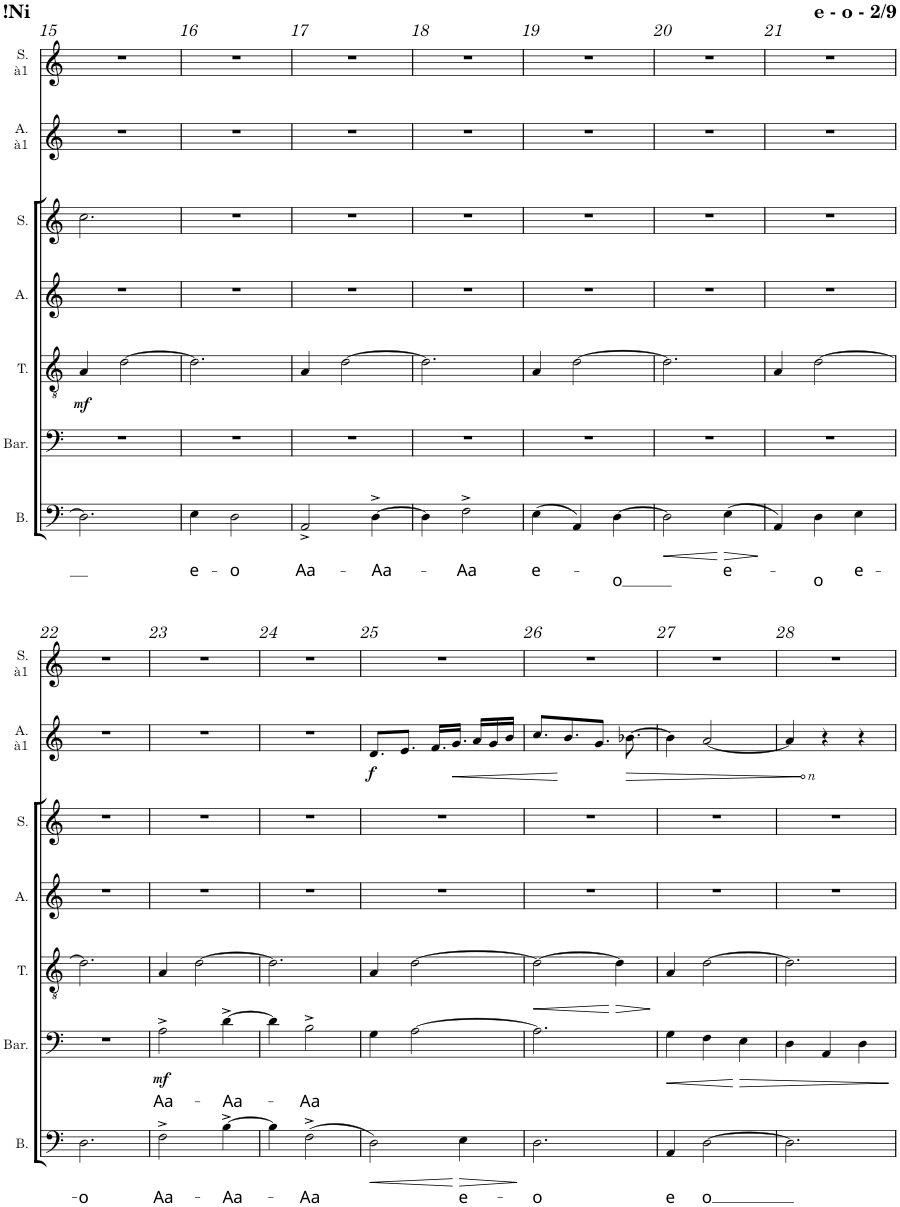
**kern	**text	**dynam	**kern	**text	**dynam	**kern	**dynam	**kern	**kern	**kern	**dynam	**kern
*part7	*part7	*part7	*part6	*part6	*part6	*part5	*part5	*part4	*part3	*part2	*part2	*part1
*staff7	*staff7	*staff7	*staff6	*staff6	*staff6	*staff5	*staff5	*staff4	*staff3	*staff2	*staff2	*staff1
*I"Bass	*	*	*I"Baritone	*	*	*I"Tenor	*	*I"Alto	*I"Soprano	*I"Alto S	*	*I"Soprano S
*I'B.	*	*	*I'Bar.	*	*	*I'T.	*	*I'A.	*I'S.	*I'A. à1	*	*I'S. à1
!!LO:PB:g=z
*clefF4	*	*	*clefF4	*	*	*clefGv2	*	*clefG2	*clefG2	*clefG2	*	*clefG2
*k[]	*	*	*k[]	*	*	*k[]	*	*k[]	*k[]	*k[]	*	*k[]
*M3/4	*	*	*M3/4	*	*	*M3/4	*	*M3/4	*M3/4	*M3/4	*	*M3/4
=15	=15	=15	=15	=15	=15	=15	=15	=15	=15	=15	=15	=15
!	!	!	!	!	!	!	!LO:DY:b	!	!	!	!	!
2.D\]	.	.	2.r	.	.	4A/	mf	2.r	2.cc\	2.r	.	2.r
.	.	.	.	.	.	[2d\	.	.	.	.	.	.
=16	=16	=16	=16	=16	=16	=16	=16	=16	=16	=16	=16	=16
!	!LO:LY:b	!	!	!	!	!	!	!	!	!	!	!
4E\	e-	.	2.r	.	.	2.d\]	.	2.r	2.r	2.r	.	2.r
!	!LO:LY:b	!	!	!	!	!	!	!	!	!	!	!
2D\	-o	.	.	.	.	.	.	.	.	.	.	.
=17	=17	=17	=17	=17	=17	=17	=17	=17	=17	=17	=17	=17
!	!LO:LY:b	!	!	!	!	!	!	!	!	!	!	!
2AA^/	Aa-	.	2.r	.	.	4A/	.	2.r	2.r	2.r	.	2.r
.	.	.	.	.	.	[2d\	.	.	.	.	.	.
!	!LO:LY:b	!	!	!	!	!	!	!	!	!	!	!
[4D^\	-Aa-	.	.	.	.	.	.	.	.	.	.	.
=18	=18	=18	=18	=18	=18	=18	=18	=18	=18	=18	=18	=18
4D\]	.	.	2.r	.	.	2.d\]	.	2.r	2.r	2.r	.	2.r
!	!LO:LY:b	!	!	!	!	!	!	!	!	!	!	!
2F^\	-Aa	.	.	.	.	.	.	.	.	.	.	.
=19	=19	=19	=19	=19	=19	=19	=19	=19	=19	=19	=19	=19
!	!LO:LY:b	!	!	!	!	!	!	!	!	!	!	!
(4E\	e-	.	2.r	.	.	4A/	.	2.r	2.r	2.r	.	2.r
4AA/)	.	.	.	.	.	[2d\	.	.	.	.	.	.
!	!LO:LY:b	!	!	!	!	!	!	!	!	!	!	!
[4D\	-o	.	.	.	.	.	.	.	.	.	.	.
=20	=20	=20	=20	=20	=20	=20	=20	=20	=20	=20	=20	=20
!	!	!LO:HP:b	!	!	!	!	!	!	!	!	!	!
2D\]	.	<	2.r	.	.	2.d\]	.	2.r	2.r	2.r	.	2.r
!	!LO:LY:b	!LO:HP:n=1:b	!	!	!	!	!	!	!	!	!	!
(4E\	e-	[ >	.	.	.	.	.	.	.	.	.	.
.	.	]	.	.	.	.	.	.	.	.	.	.
=21	=21	=21	=21	=21	=21	=21	=21	=21	=21	=21	=21	=21
4AA/)	.	.	2.r	.	.	4A/	.	2.r	2.r	2.r	.	2.r
!	!LO:LY:b	!	!	!	!	!	!	!	!	!	!	!
4D\	-o	.	.	.	.	[2d\	.	.	.	.	.	.
!	!LO:LY:b	!	!	!	!	!	!	!	!	!	!	!
4E\	e-	.	.	.	.	.	.	.	.	.	.	.
!!LO:LB:g=z
=22	=22	=22	=22	=22	=22	=22	=22	=22	=22	=22	=22	=22
!	!LO:LY:b	!	!	!	!	!	!	!	!	!	!	!
2.D\	-o	.	2.r	.	.	2.d\]	.	2.r	2.r	2.r	.	2.r
=23	=23	=23	=23	=23	=23	=23	=23	=23	=23	=23	=23	=23
!	!LO:LY:b	!	!	!LO:LY:b	!LO:DY:b	!	!	!	!	!	!	!
2F^\	Aa-	.	2A^\	Aa-	mf	4A/	.	2.r	2.r	2.r	.	2.r
.	.	.	.	.	.	[2d\	.	.	.	.	.	.
!	!LO:LY:b	!	!	!LO:LY:b	!	!	!	!	!	!	!	!
[4B^\	-Aa-	.	[4d^\	-Aa-	.	.	.	.	.	.	.	.
=24	=24	=24	=24	=24	=24	=24	=24	=24	=24	=24	=24	=24
4B\]	.	.	4d\]	.	.	2.d\]	.	2.r	2.r	2.r	.	2.r
!	!LO:LY:b	!	!	!LO:LY:b	!	!	!	!	!	!	!	!
(2F^\	-Aa	.	2B^\	-Aa	.	.	.	.	.	.	.	.
=25	=25	=25	=25	=25	=25	=25	=25	=25	=25	=25	=25	=25
!	!	!LO:HP:b	!	!	!	!	!	!	!	!	!LO:DY:b	!
2D\)	.	<	4G\	.	.	4A/	.	2.r	2.r	8.d/L	f	2.r
.	.	.	.	.	.	.	.	.	.	8.e/J	.	.
.	.	.	[2A\	.	.	[2d\	.	.	.	.	.	.
.	.	.	.	.	.	.	.	.	.	16.f/LL	.	.
!	!	!	!	!	!	!	!	!	!	!	!LO:HP:b	!
.	.	.	.	.	.	.	.	.	.	16.g/JJ	<	.
!	!LO:LY:b	!LO:HP:n=1:b	!	!	!	!	!	!	!	!	!	!
4E\	e-	[ >	.	.	.	.	.	.	.	.	.	.
.	.	.	.	.	.	.	.	.	.	16a/LL	.	.
.	.	.	.	.	.	.	.	.	.	16g/	.	.
.	.	.	.	.	.	.	.	.	.	16b/JJ	.	.
.	.	]	.	.	.	.	.	.	.	.	.	.
=26	=26	=26	=26	=26	=26	=26	=26	=26	=26	=26	=26	=26
!	!LO:LY:b	!	!	!	!	!	!LO:HP:b	!	!	!	!	!
2.D\	-o	.	2.A\]	.	.	2d\_	<	2.r	2.r	8.cc/L	.	2.r
.	.	.	.	.	.	.	.	.	.	8.b/	[	.
.	.	.	.	.	.	.	.	.	.	8.g/J	.	.
!	!	!	!	!	!	!	!LO:HP:n=1:b	!	!	!	!	!
.	.	.	.	.	.	4d\]	[ >	.	.	.	.	.
!	!	!	!	!	!	!	!	!	!	!	!LO:HP:b	!
.	.	.	.	.	.	.	.	.	.	[8.b-X\	>	.
.	.	.	.	.	.	.	]	.	.	.	.	.
=27	=27	=27	=27	=27	=27	=27	=27	=27	=27	=27	=27	=27
!	!LO:LY:b	!	!	!	!LO:HP:b	!	!	!	!	!	!	!
4AA/	e	.	4G\	.	<	4A/	.	2.r	2.r	4b-\]	.	2.r
!	!LO:LY:b	!	!	!	!	!	!	!	!	!	!	!
[2D\	-o	.	4F\	.	.	[2d\	.	.	.	[2a/	.	.
!	!	!	!	!	!LO:HP:n=1:b	!	!	!	!	!	!	!
.	.	.	4E\	.	[ >	.	.	.	.	.	.	.
=28	=28	=28	=28	=28	=28	=28	=28	=28	=28	=28	=28	=28
2.D\]	.	.	4D\	.	.	2.d\]	.	2.r	2.r	4a/]	.	2.r
!	!	!	!	!	!	!	!	!	!	!LO:TX:b:i:t=n	!	!
.	.	.	4AA/	.	.	.	.	.	.	4r	]	.
.	.	.	4D\	.	.	.	.	.	.	4r	.	.
.	.	.	.	.	]	.	.	.	.	.	.	.
=	=	=	=	=	=	=	=	=	=	=	=	=
*-	*-	*-	*-	*-	*-	*-	*-	*-	*-	*-	*-	*-
